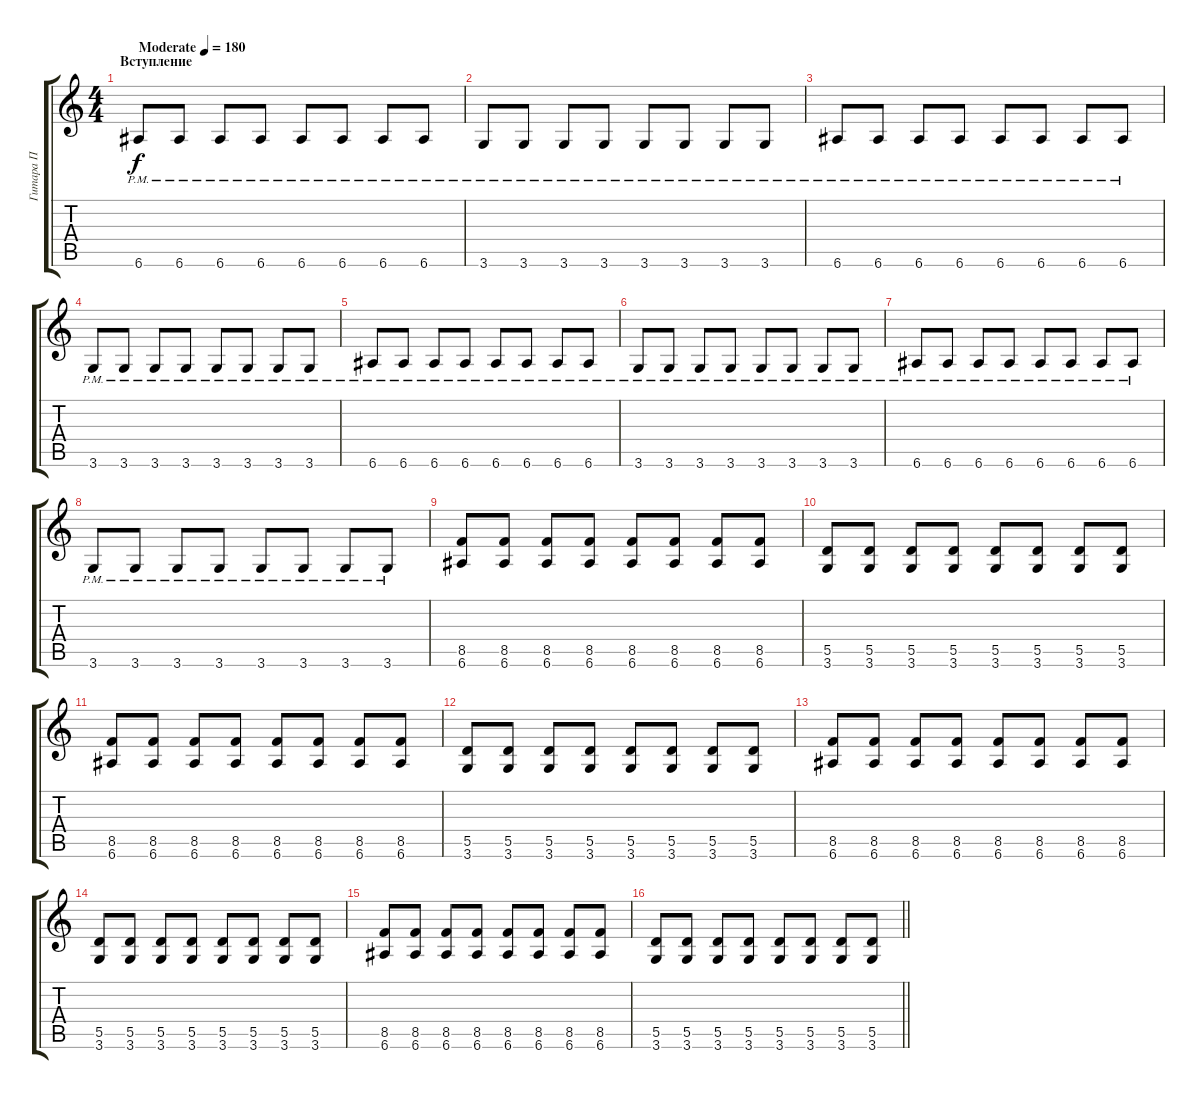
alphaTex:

\track ("Гитара П" "Гитара П") {instrument distortionguitar}
\staff {score tabs}
\tuning (E4 B3 G3 D3 A2 E2) {hide}
\ts (4 4)
\section ("" "Вступление")
\tempo (180 "Moderate")
\clef g2
\ks c
6.6{pm}.8{dy f instrument distortionguitar} 6.6{pm}.8 6.6{pm}.8 6.6{pm}.8 6.6{pm}.8 6.6{pm}.8 6.6{pm}.8 6.6{pm}.8 |
3.6{pm}.8 3.6{pm}.8 3.6{pm}.8 3.6{pm}.8 3.6{pm}.8 3.6{pm}.8 3.6{pm}.8 3.6{pm}.8 |
6.6{pm}.8 6.6{pm}.8 6.6{pm}.8 6.6{pm}.8 6.6{pm}.8 6.6{pm}.8 6.6{pm}.8 6.6{pm}.8 |
3.6{pm}.8 3.6{pm}.8 3.6{pm}.8 3.6{pm}.8 3.6{pm}.8 3.6{pm}.8 3.6{pm}.8 3.6{pm}.8 |
6.6{pm}.8 6.6{pm}.8 6.6{pm}.8 6.6{pm}.8 6.6{pm}.8 6.6{pm}.8 6.6{pm}.8 6.6{pm}.8 |
3.6{pm}.8 3.6{pm}.8 3.6{pm}.8 3.6{pm}.8 3.6{pm}.8 3.6{pm}.8 3.6{pm}.8 3.6{pm}.8 |
6.6{pm}.8 6.6{pm}.8 6.6{pm}.8 6.6{pm}.8 6.6{pm}.8 6.6{pm}.8 6.6{pm}.8 6.6{pm}.8 |
3.6{pm}.8 3.6{pm}.8 3.6{pm}.8 3.6{pm}.8 3.6{pm}.8 3.6{pm}.8 3.6{pm}.8 3.6{pm}.8 |
(8.5 6.6).8 (8.5 6.6).8 (8.5 6.6).8 (8.5 6.6).8 (8.5 6.6).8 (8.5 6.6).8 (8.5 6.6).8 (8.5 6.6).8 |
(5.5 3.6).8 (5.5 3.6).8 (5.5 3.6).8 (5.5 3.6).8 (5.5 3.6).8 (5.5 3.6).8 (5.5 3.6).8 (5.5 3.6).8 |
(8.5 6.6).8 (8.5 6.6).8 (8.5 6.6).8 (8.5 6.6).8 (8.5 6.6).8 (8.5 6.6).8 (8.5 6.6).8 (8.5 6.6).8 |
(5.5 3.6).8 (5.5 3.6).8 (5.5 3.6).8 (5.5 3.6).8 (5.5 3.6).8 (5.5 3.6).8 (5.5 3.6).8 (5.5 3.6).8 |
(8.5 6.6).8 (8.5 6.6).8 (8.5 6.6).8 (8.5 6.6).8 (8.5 6.6).8 (8.5 6.6).8 (8.5 6.6).8 (8.5 6.6).8 |
(5.5 3.6).8 (5.5 3.6).8 (5.5 3.6).8 (5.5 3.6).8 (5.5 3.6).8 (5.5 3.6).8 (5.5 3.6).8 (5.5 3.6).8 |
(8.5 6.6).8 (8.5 6.6).8 (8.5 6.6).8 (8.5 6.6).8 (8.5 6.6).8 (8.5 6.6).8 (8.5 6.6).8 (8.5 6.6).8 |
\barLineRight lightlight
(5.5 3.6).8 (5.5 3.6).8 (5.5 3.6).8 (5.5 3.6).8 (5.5 3.6).8 (5.5 3.6).8 (5.5 3.6).8 (5.5 3.6).8
